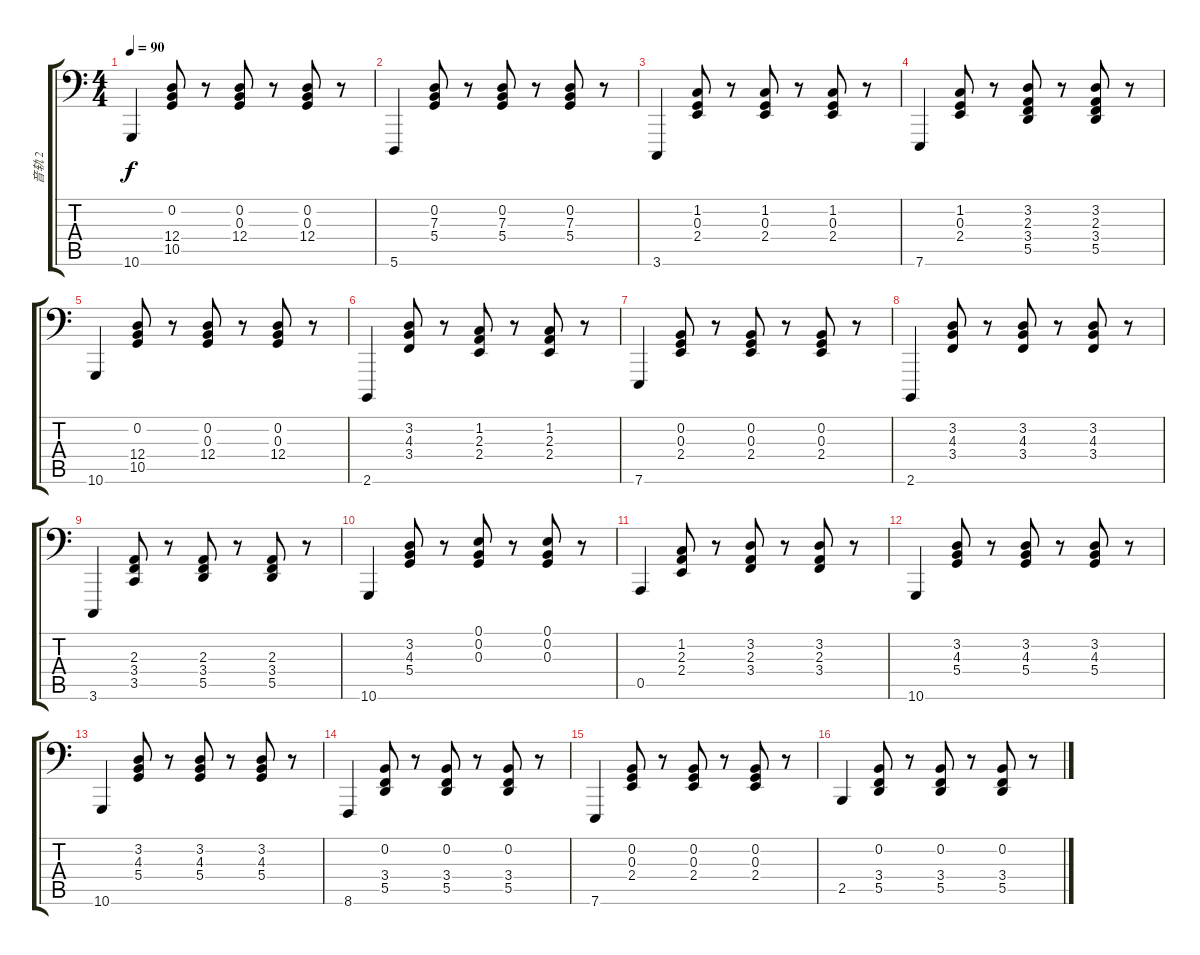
\track ("音轨 2" "音轨 2") {instrument acousticgrandpiano}
\staff {score tabs}
\tuning (E3 B2 G2 D2 A1 A0) {hide}
\ts (4 4)
\tempo 90
\clef f4
\ks c
10.6.4{dy f instrument acousticgrandpiano} (0.2 12.4 10.5).8 r.8 (0.2 0.3 12.4).8 r.8 (0.2 0.3 12.4).8 r.8 |
5.6.4 (0.2 7.3 5.4).8 r.8 (0.2 7.3 5.4).8 r.8 (0.2 7.3 5.4).8 r.8 |
3.6.4 (1.2 0.3 2.4).8 r.8 (1.2 0.3 2.4).8 r.8 (1.2 0.3 2.4).8 r.8 |
7.6.4 (1.2 0.3 2.4).8 r.8 (3.2 2.3 3.4 5.5).8 r.8 (3.2 2.3 3.4 5.5).8 r.8 |
10.6.4 (0.2 12.4 10.5).8 r.8 (0.2 0.3 12.4).8 r.8 (0.2 0.3 12.4).8 r.8 |
2.6.4 (3.2 4.3 3.4).8 r.8 (1.2 2.3 2.4).8 r.8 (1.2 2.3 2.4).8 r.8 |
7.6.4 (0.2 0.3 2.4).8 r.8 (0.2 0.3 2.4).8 r.8 (0.2 0.3 2.4).8 r.8 |
2.6.4 (3.2 4.3 3.4).8 r.8 (3.2 4.3 3.4).8 r.8 (3.2 4.3 3.4).8 r.8 |
3.6.4 (2.3 3.4 3.5).8 r.8 (2.3 3.4 5.5).8 r.8 (2.3 3.4 5.5).8 r.8 |
10.6.4 (3.2 4.3 5.4).8 r.8 (0.1 0.2 0.3).8 r.8 (0.1 0.2 0.3).8 r.8 |
0.5.4 (1.2 2.3 2.4).8 r.8 (3.2 2.3 3.4).8 r.8 (3.2 2.3 3.4).8 r.8 |
10.6.4 (3.2 4.3 5.4).8 r.8 (3.2 4.3 5.4).8 r.8 (3.2 4.3 5.4).8 r.8 |
10.6.4 (3.2 4.3 5.4).8 r.8 (3.2 4.3 5.4).8 r.8 (3.2 4.3 5.4).8 r.8 |
8.6.4 (0.2 3.4 5.5).8 r.8 (0.2 3.4 5.5).8 r.8 (0.2 3.4 5.5).8 r.8 |
7.6.4 (0.2 0.3 2.4).8 r.8 (0.2 0.3 2.4).8 r.8 (0.2 0.3 2.4).8 r.8 |
2.5.4 (0.2 3.4 5.5).8 r.8 (0.2 3.4 5.5).8 r.8 (0.2 3.4 5.5).8 r.8
